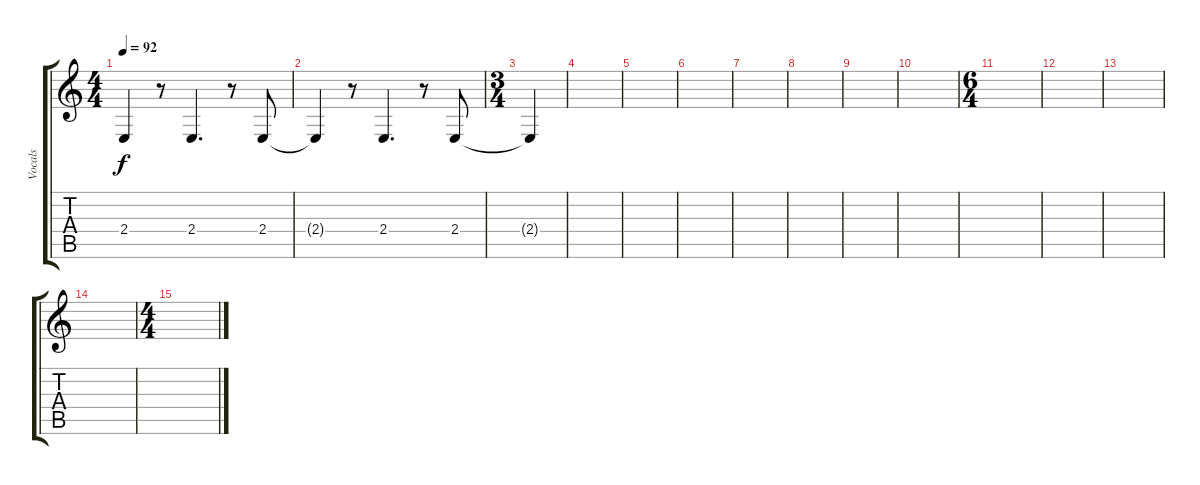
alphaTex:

\track ("Vocals" "Vocals") {instrument clarinet}
\staff {score tabs}
\tuning (E4 B3 G3 D3 A2 E2) {hide}
\ts (4 4)
\tempo 92
\clef g2
\ks c
2.4{t}.4{dy f} r.8 2.4.4{d} r.8 2.4.8 |
2.4{t}.4 r.8 2.4.4{d} r.8 2.4.8 |
\ts (3 4)
2.4{t}.4 |
|
|
|
|
|
|
|
\ts (6 4)
|
|
|
|
\ts (4 4)
